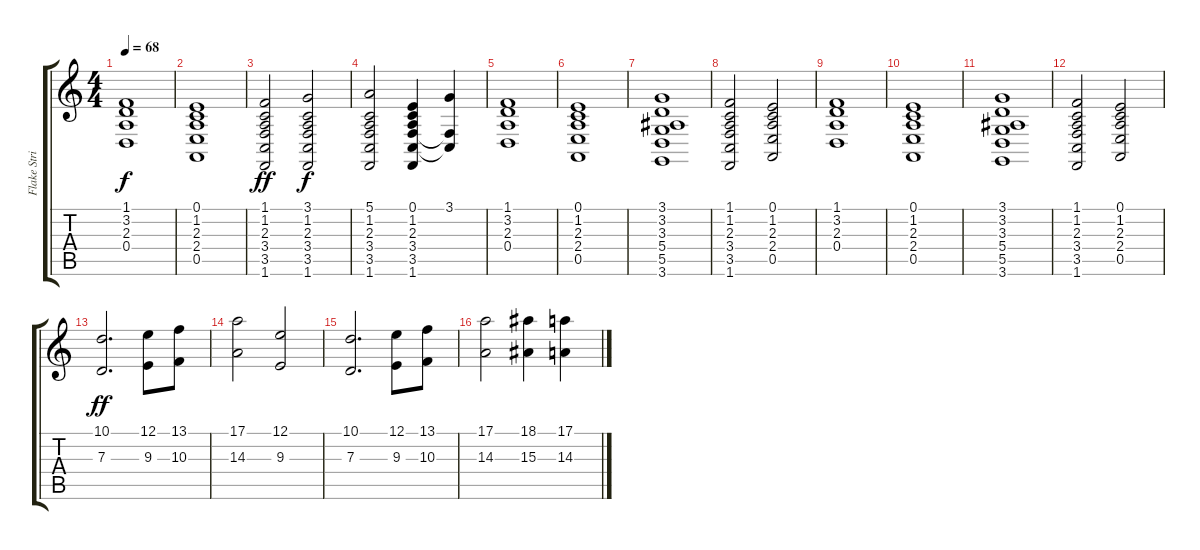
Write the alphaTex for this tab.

\track ("Flake String 1" "Flake Stri") {instrument stringensemble2}
\staff {score tabs}
\tuning (E4 B3 G3 D3 A2 E2) {hide}
\ts (4 4)
\tempo 68
\clef g2
\ks c
(1.1 3.2 2.3 0.4).1{dy f} |
(0.1 1.2 2.3 2.4 0.5).1 |
(1.1 1.2 2.3 3.4 3.5 1.6).2{dy ff} (3.1 1.2 2.3 3.4 3.5 1.6).2{dy f} |
(5.1 1.2 2.3 3.4 3.5 1.6).2 (0.1 1.2 2.3 3.4 3.5 1.6).4 (3.1 3.4{t} 3.5{t}).4 |
(1.1 3.2 2.3 0.4).1 |
(0.1 1.2 2.3 2.4 0.5).1 |
(3.1 3.2 3.3 5.4 5.5 3.6).1 |
(1.1 1.2 2.3 3.4 3.5 1.6).2 (0.1 1.2 2.3 2.4 0.5).2 |
(1.1 3.2 2.3 0.4).1 |
(0.1 1.2 2.3 2.4 0.5).1 |
(3.1 3.2 3.3 5.4 5.5 3.6).1 |
(1.1 1.2 2.3 3.4 3.5 1.6).2 (0.1 1.2 2.3 2.4 0.5).2 |
(10.1 7.3).2{d dy ff instrument stringensemble1} (12.1 9.3).8 (13.1 10.3).8 |
(17.1 14.3).2 (12.1 9.3).2 |
(10.1 7.3).2{d} (12.1 9.3).8 (13.1 10.3).8 |
(17.1 14.3).2 (18.1 15.3).4 (17.1 14.3).4
